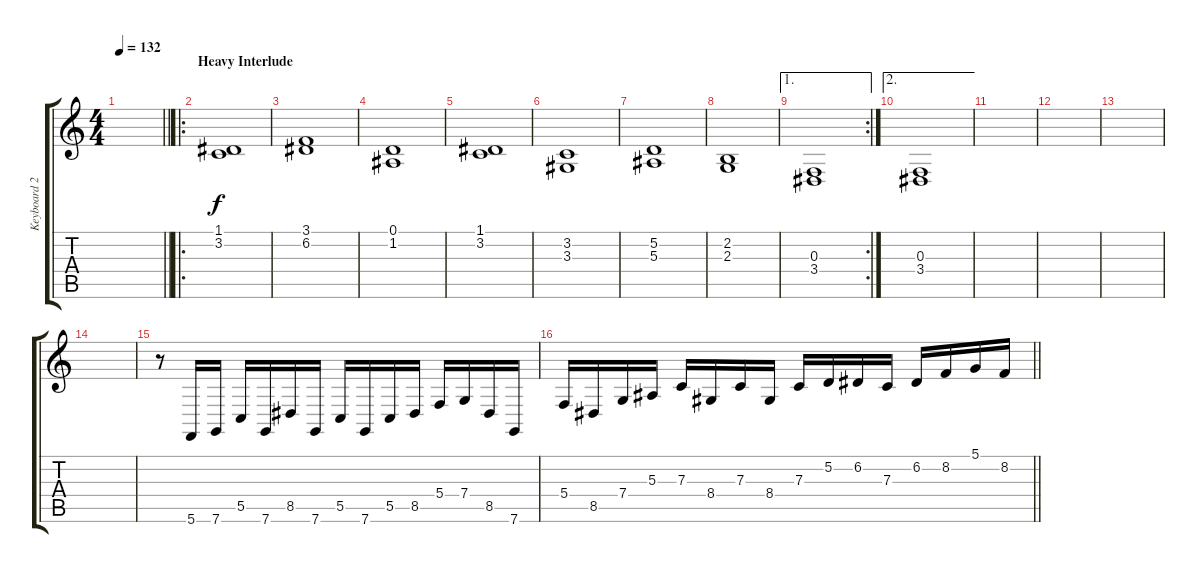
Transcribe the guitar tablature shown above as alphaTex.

\track ("Keyboard 2 / FX" "Keyboard 2") {instrument vibraphone}
\staff {score tabs}
\tuning (D4 A3 F3 C3 G2 C2) {hide}
\ts (4 4)
\tempo 132
\clef g2
\barLineRight lightlight
\ks c
|
\ro
\section ("" "Heavy Interlude")
(1.1 3.2).1{instrument vibraphone} |
(3.1 6.2).1 |
(0.1 1.2).1 |
(1.1 3.2).1 |
(3.2 3.3).1 |
(5.2 5.3).1 |
(2.2 2.3).1 |
\ae 1
\rc 2
(0.3 3.4).1 |
\ae 2
(0.3 3.4).1 |
|
|
|
|
r.8{volume 11 balance 11 instrument distortionguitar} 5.6.16 7.6.16 5.5.16 7.6.16 8.5.16 7.6.16 5.5.16 7.6.16 5.5.16 8.5.16 5.4.16 7.4.16 8.5.16 7.6.16 |
\barLineRight lightlight
5.4.16 8.5.16 7.4.16 5.3.16 7.3.16 8.4.16 7.3.16 8.4.16 7.3.16 5.2.16 6.2.16 7.3.16 6.2.16 8.2.16 5.1.16 8.2.16
